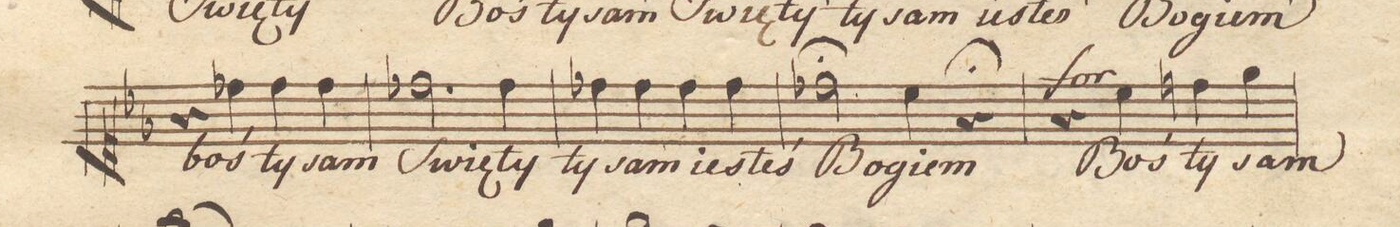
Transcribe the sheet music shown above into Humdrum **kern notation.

**kern	**text	**dynam
*I"Soprano	*	*
*clefC1	*	*
*k[b-e-]	*	*
*met(c)	*	*
*M4/4	*	*
4r	.	.
4dd-X\	boś	.
4dd-\	ty	.
4dd-\	sam	.
=106	=106	=106
2.dd-X\	Swię-	.
4dd-\	-ty	.
=107	=107	=107
4dd-X\	ty	.
4dd-\	sam	.
4dd-\	ies-	.
4dd-\	-teś	.
=108	=108	=108
2dd-X;\	Bo-	.
4cc\	-giem	.
4r;	.	.
=109	=109	=109
4r	.	f
4cc\	Boś	.
4ddn\	ty	.
4ee-\	sam	.
=110	=110	=110
*-	*-	*-
